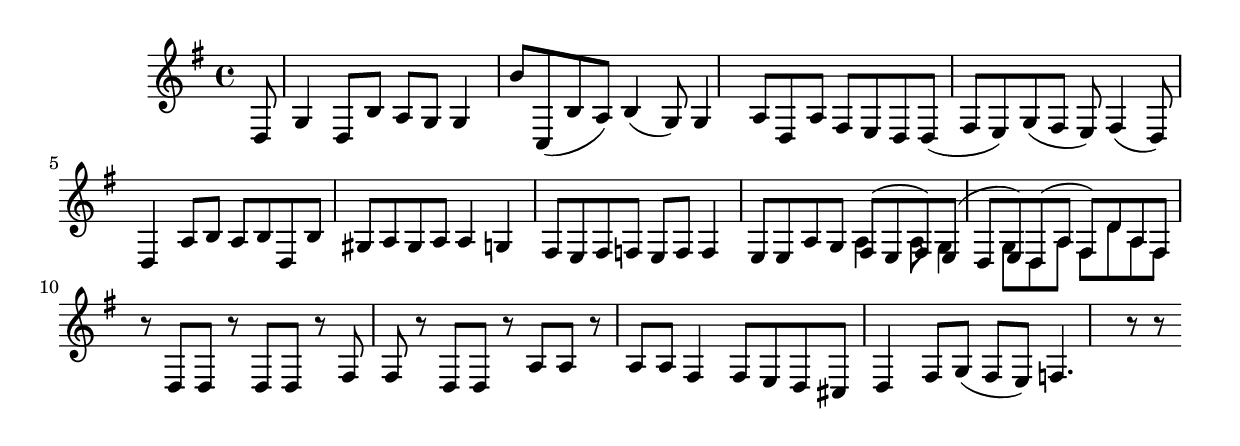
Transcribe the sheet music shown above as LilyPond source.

\version "2.16.2"
global=
{\tempo 4. = 100
\time 12/8
}
flute = \new Staff
\global

{\relative c,,
\key g \major

\repeat volta 1 {
\partial 8 d8 |
\repeat percent 1 {g4 d8 b a g} |
g4 b'8 c( b a) b4( g8) g4 a8 |
\repeat percent 1 {d8 a fis e d } |
d8( fis e) g( fis e) fis4( d8) d4 a8 |
b8 a b d b gis a gis a a4 g |
fis8 e fis f e f f4 e8 e a g |
<<

{ \voiceOne
fis8( e fis) e( d e) d( a fis) d' a fis |
}

\new Voice
{ \voiceTwo
a4 a8  g4 g8 d a fis d' a fis |
}
>>
\oneVoice
r8 d8 d r8 d8 d r8 fis8 fis r8 d8 d |
r8 a8 a r8 a a fis4 fis8 e d cis |
d4 fis8 g( fis e) f4. r8 r8 | 
}




}
